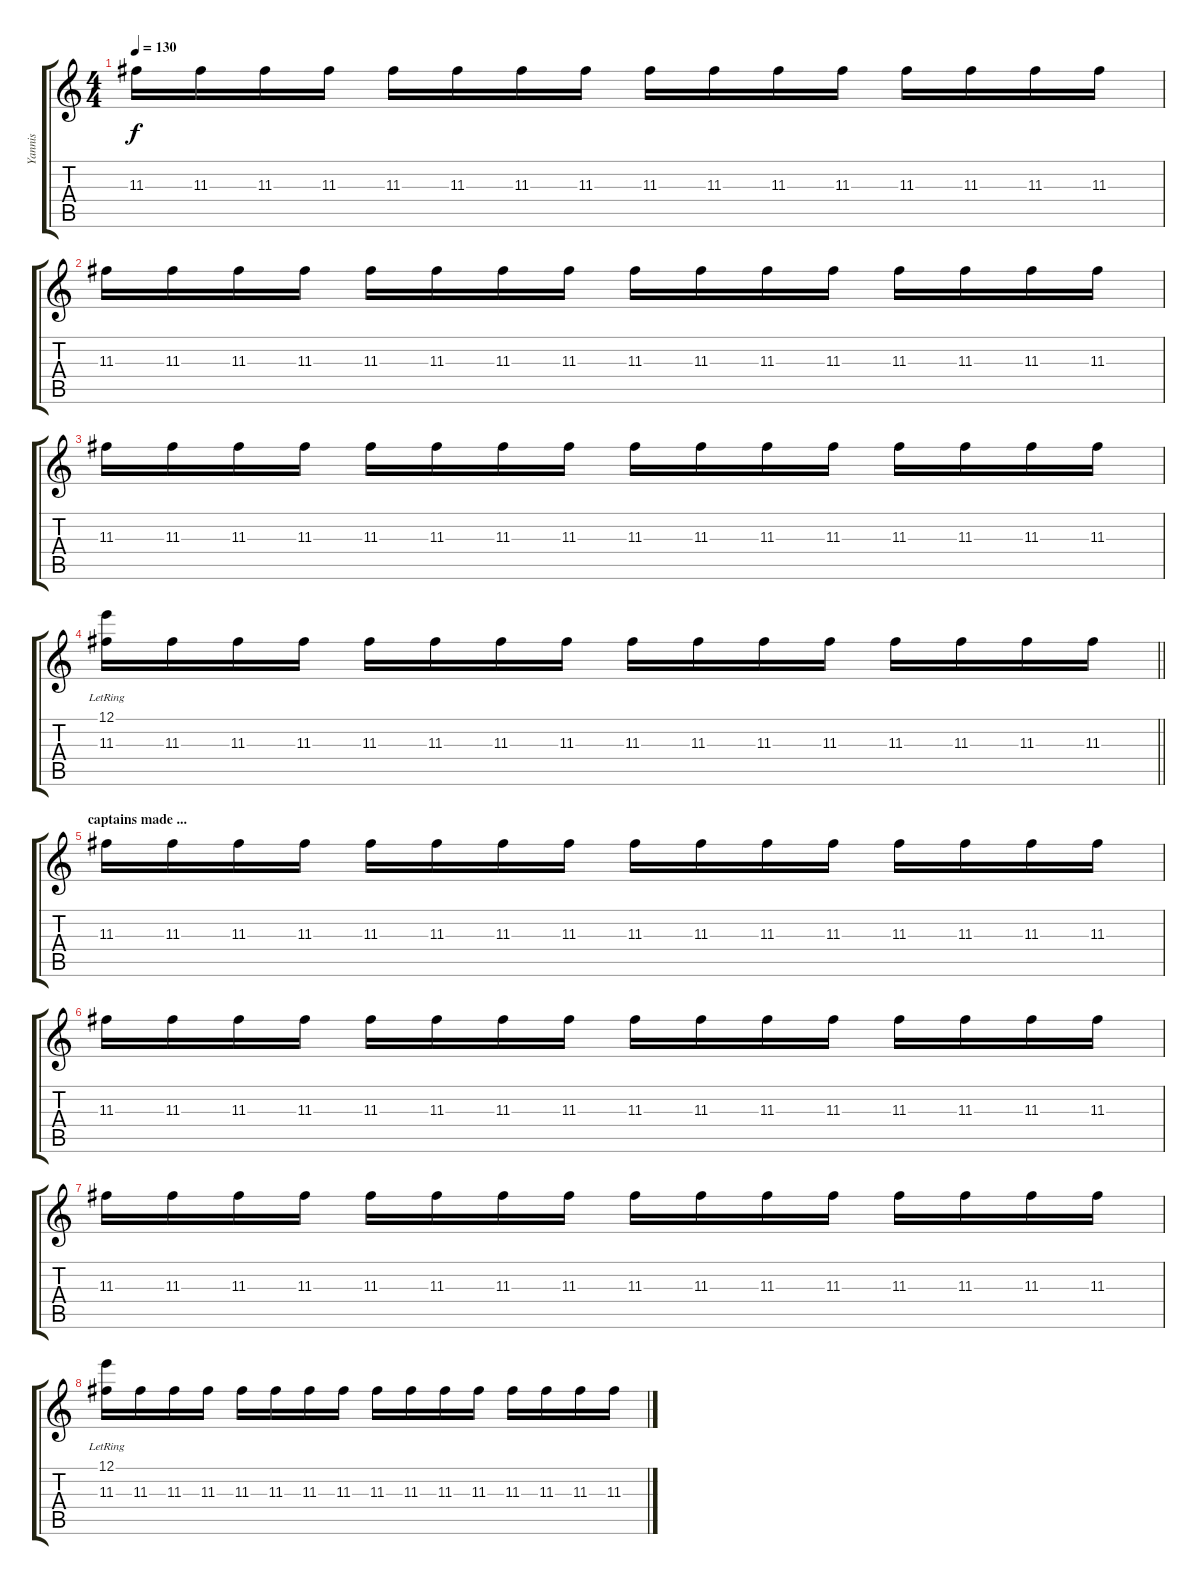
\track ("Yannis" "Yannis") {instrument electricguitarclean}
\staff {score tabs}
\tuning (E4 B3 G3 D3 A2 E2) {hide}
\ts (4 4)
\tempo 130
\clef g2
\ks c
11.3.16{dy f} 11.3.16 11.3.16 11.3.16 11.3.16 11.3.16 11.3.16 11.3.16 11.3.16 11.3.16 11.3.16 11.3.16 11.3.16 11.3.16 11.3.16 11.3.16 |
11.3.16 11.3.16 11.3.16 11.3.16 11.3.16 11.3.16 11.3.16 11.3.16 11.3.16 11.3.16 11.3.16 11.3.16 11.3.16 11.3.16 11.3.16 11.3.16 |
11.3.16 11.3.16 11.3.16 11.3.16 11.3.16 11.3.16 11.3.16 11.3.16 11.3.16 11.3.16 11.3.16 11.3.16 11.3.16 11.3.16 11.3.16 11.3.16 |
\barLineRight lightlight
(12.1{lr} 11.3).16 11.3.16 11.3.16 11.3.16 11.3.16 11.3.16 11.3.16 11.3.16 11.3.16 11.3.16 11.3.16 11.3.16 11.3.16 11.3.16 11.3.16 11.3.16 |
\section ("" "captains made ...")
11.3.16 11.3.16 11.3.16 11.3.16 11.3.16 11.3.16 11.3.16 11.3.16 11.3.16 11.3.16 11.3.16 11.3.16 11.3.16 11.3.16 11.3.16 11.3.16 |
11.3.16 11.3.16 11.3.16 11.3.16 11.3.16 11.3.16 11.3.16 11.3.16 11.3.16 11.3.16 11.3.16 11.3.16 11.3.16 11.3.16 11.3.16 11.3.16 |
11.3.16 11.3.16 11.3.16 11.3.16 11.3.16 11.3.16 11.3.16 11.3.16 11.3.16 11.3.16 11.3.16 11.3.16 11.3.16 11.3.16 11.3.16 11.3.16 |
(12.1{lr} 11.3).16 11.3.16 11.3.16 11.3.16 11.3.16 11.3.16 11.3.16 11.3.16 11.3.16 11.3.16 11.3.16 11.3.16 11.3.16 11.3.16 11.3.16 11.3.16
